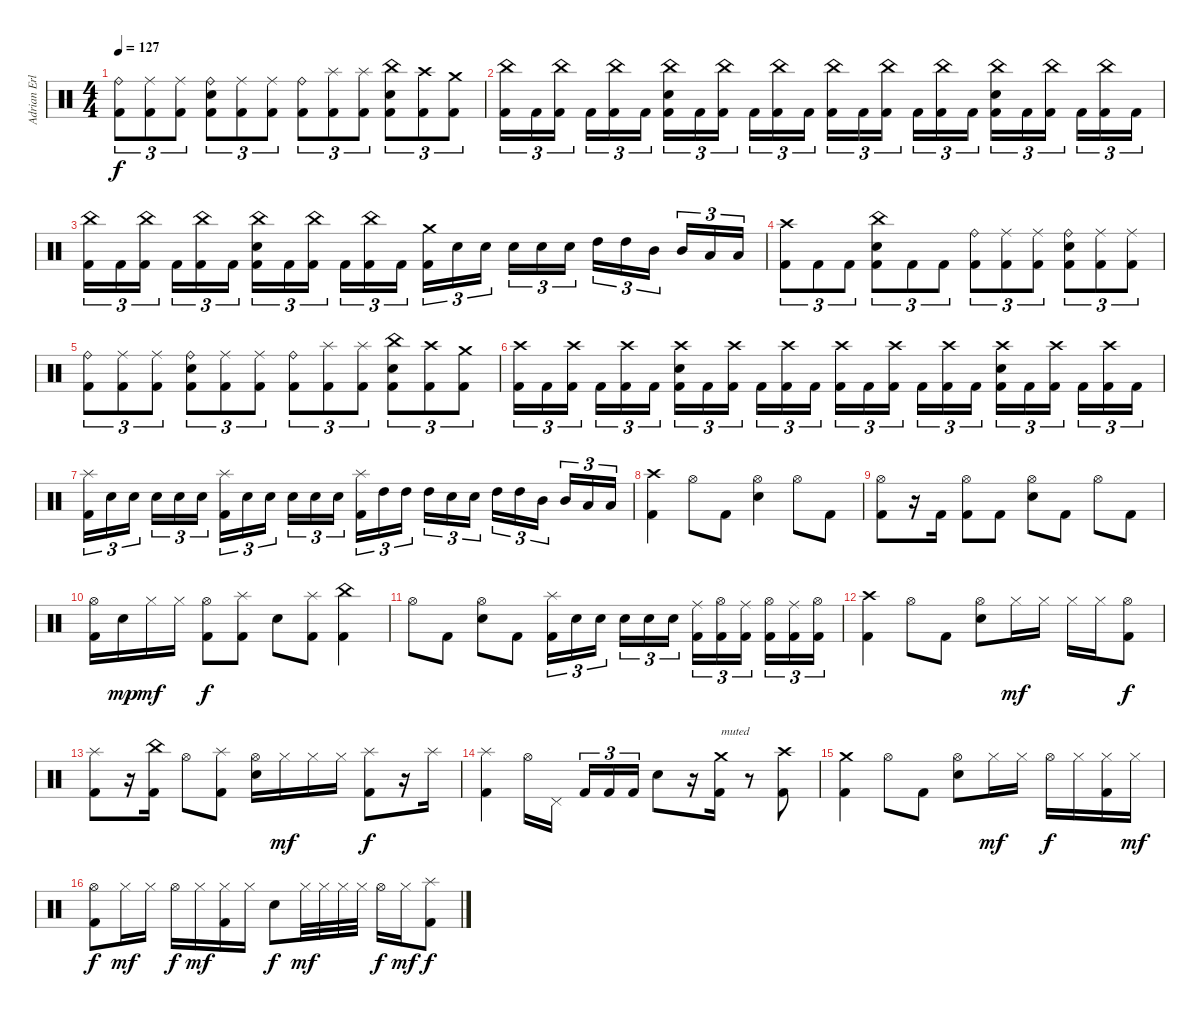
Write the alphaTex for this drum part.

\track ("Adrian Erlandsson" "Adrian Erl") {instrument percussion}
\staff {score}
\articulation defaults
\ts (4 4)
\tempo 127
\clef neutral
\ks c
("Ride (bell)" "Kick (hit) 2").8{tu (3 2) dy f} ("Ride (middle)" "Kick (hit) 2").8{tu (3 2)} ("Ride (middle)" "Kick (hit) 2").8{tu (3 2)} ("Ride (bell)" "Snare (hit) 2" "Kick (hit) 2").8{tu (3 2)} ("Ride (middle)" "Kick (hit) 2").8{tu (3 2)} ("Ride (middle)" "Kick (hit) 2").8{tu (3 2)} ("Ride (bell)" "Kick (hit) 2").8{tu (3 2)} ("Splash (hit)" "Kick (hit) 2").8{tu (3 2)} ("Splash (hit)" "Kick (hit) 2").8{tu (3 2)} ("China (hit)" "Snare (hit) 2" "Kick (hit) 2").8{tu (3 2)} ("Crash high (hit)" "Kick (hit) 2").8{tu (3 2)} ("Crash medium (hit)" "Kick (hit) 2").8{tu (3 2)} |
("China (hit)" "Kick (hit) 2").16{tu (3 2)} "Kick (hit) 2".16{tu (3 2)} ("China (hit)" "Kick (hit) 2").16{tu (3 2)} "Kick (hit) 2".16{tu (3 2)} ("China (hit)" "Kick (hit) 2").16{tu (3 2)} "Kick (hit) 2".16{tu (3 2)} ("China (hit)" "Snare (hit) 2" "Kick (hit) 2").16{tu (3 2)} "Kick (hit) 2".16{tu (3 2)} ("China (hit)" "Kick (hit) 2").16{tu (3 2)} "Kick (hit) 2".16{tu (3 2)} ("China (hit)" "Kick (hit) 2").16{tu (3 2)} "Kick (hit) 2".16{tu (3 2)} ("China (hit)" "Kick (hit) 2").16{tu (3 2)} "Kick (hit) 2".16{tu (3 2)} ("China (hit)" "Kick (hit) 2").16{tu (3 2)} "Kick (hit) 2".16{tu (3 2)} ("China (hit)" "Kick (hit) 2").16{tu (3 2)} "Kick (hit) 2".16{tu (3 2)} ("China (hit)" "Snare (hit) 2" "Kick (hit) 2").16{tu (3 2)} "Kick (hit) 2".16{tu (3 2)} ("China (hit)" "Kick (hit) 2").16{tu (3 2)} "Kick (hit) 2".16{tu (3 2)} ("China (hit)" "Kick (hit) 2").16{tu (3 2)} "Kick (hit) 2".16{tu (3 2)} |
("China (hit)" "Kick (hit) 2").16{tu (3 2)} "Kick (hit) 2".16{tu (3 2)} ("China (hit)" "Kick (hit) 2").16{tu (3 2)} "Kick (hit) 2".16{tu (3 2)} ("China (hit)" "Kick (hit) 2").16{tu (3 2)} "Kick (hit) 2".16{tu (3 2)} ("China (hit)" "Snare (hit) 2" "Kick (hit) 2").16{tu (3 2)} "Kick (hit) 2".16{tu (3 2)} ("China (hit)" "Kick (hit) 2").16{tu (3 2)} "Kick (hit) 2".16{tu (3 2)} ("China (hit)" "Kick (hit) 2").16{tu (3 2)} "Kick (hit) 2".16{tu (3 2)} ("Crash medium (hit)" "Kick (hit) 2").16{tu (3 2)} "Snare (hit) 2".16{tu (3 2)} "Snare (hit) 2".16{tu (3 2)} "Snare (hit) 2".16{tu (3 2)} "Snare (hit) 2".16{tu (3 2)} "Snare (hit) 2".16{tu (3 2)} "High Tom (hit)".16{tu (3 2)} "High Tom (hit)".16{tu (3 2)} "Mid Tom (hit)".16{tu (3 2)} "Mid Tom (hit)".16{tu (3 2)} "Low Tom (hit)".16{tu (3 2)} "Low Tom (hit)".16{tu (3 2)} |
("Crash high (hit)" "Kick (hit) 2").8{tu (3 2)} "Kick (hit) 2".8{tu (3 2)} "Kick (hit) 2".8{tu (3 2)} ("China (hit)" "Snare (hit) 2" "Kick (hit) 2").8{tu (3 2)} "Kick (hit) 2".8{tu (3 2)} "Kick (hit) 2".8{tu (3 2)} ("Ride (bell)" "Kick (hit) 2").8{tu (3 2)} ("Ride (middle)" "Kick (hit) 2").8{tu (3 2)} ("Ride (middle)" "Kick (hit) 2").8{tu (3 2)} ("Ride (bell)" "Snare (hit) 2" "Kick (hit) 2").8{tu (3 2)} ("Ride (middle)" "Kick (hit) 2").8{tu (3 2)} ("Ride (middle)" "Kick (hit) 2").8{tu (3 2)} |
("Ride (bell)" "Kick (hit) 2").8{tu (3 2)} ("Ride (middle)" "Kick (hit) 2").8{tu (3 2)} ("Ride (middle)" "Kick (hit) 2").8{tu (3 2)} ("Ride (bell)" "Snare (hit) 2" "Kick (hit) 2").8{tu (3 2)} ("Ride (middle)" "Kick (hit) 2").8{tu (3 2)} ("Ride (middle)" "Kick (hit) 2").8{tu (3 2)} ("Ride (bell)" "Kick (hit) 2").8{tu (3 2)} ("Splash (hit)" "Kick (hit) 2").8{tu (3 2)} ("Splash (hit)" "Kick (hit) 2").8{tu (3 2)} ("China (hit)" "Snare (hit) 2" "Kick (hit) 2").8{tu (3 2)} ("Crash high (hit)" "Kick (hit) 2").8{tu (3 2)} ("Crash medium (hit)" "Kick (hit) 2").8{tu (3 2)} |
("Crash high (hit)" "Kick (hit) 2").16{tu (3 2)} "Kick (hit) 2".16{tu (3 2)} ("Crash high (hit)" "Kick (hit) 2").16{tu (3 2)} "Kick (hit) 2".16{tu (3 2)} ("Crash high (hit)" "Kick (hit) 2").16{tu (3 2)} "Kick (hit) 2".16{tu (3 2)} ("Crash high (hit)" "Snare (hit) 2" "Kick (hit) 2").16{tu (3 2)} "Kick (hit) 2".16{tu (3 2)} ("Crash high (hit)" "Kick (hit) 2").16{tu (3 2)} "Kick (hit) 2".16{tu (3 2)} ("Crash high (hit)" "Kick (hit) 2").16{tu (3 2)} "Kick (hit) 2".16{tu (3 2)} ("Crash high (hit)" "Kick (hit) 2").16{tu (3 2)} "Kick (hit) 2".16{tu (3 2)} ("Crash high (hit)" "Kick (hit) 2").16{tu (3 2)} "Kick (hit) 2".16{tu (3 2)} ("Crash high (hit)" "Kick (hit) 2").16{tu (3 2)} "Kick (hit) 2".16{tu (3 2)} ("Crash high (hit)" "Snare (hit) 2" "Kick (hit) 2").16{tu (3 2)} "Kick (hit) 2".16{tu (3 2)} ("Crash high (hit)" "Kick (hit) 2").16{tu (3 2)} "Kick (hit) 2".16{tu (3 2)} ("Crash high (hit)" "Kick (hit) 2").16{tu (3 2)} "Kick (hit) 2".16{tu (3 2)} |
("Splash (hit)" "Kick (hit) 2").16{tu (3 2)} "Snare (hit) 2".16{tu (3 2)} "Snare (hit) 2".16{tu (3 2)} "Snare (hit) 2".16{tu (3 2)} "Snare (hit) 2".16{tu (3 2)} "Snare (hit) 2".16{tu (3 2)} ("Splash (hit)" "Kick (hit) 2").16{tu (3 2)} "Snare (hit) 2".16{tu (3 2)} "Snare (hit) 2".16{tu (3 2)} "Snare (hit) 2".16{tu (3 2)} "Snare (hit) 2".16{tu (3 2)} "Snare (hit) 2".16{tu (3 2)} ("Splash (hit)" "Kick (hit) 2").16{tu (3 2)} "High Tom (hit)".16{tu (3 2)} "High Tom (hit)".16{tu (3 2)} "High Tom (hit)".16{tu (3 2)} "Snare (hit) 2".16{tu (3 2)} "Snare (hit) 2".16{tu (3 2)} "High Tom (hit)".16{tu (3 2)} "High Tom (hit)".16{tu (3 2)} "Mid Tom (hit)".16{tu (3 2)} "Mid Tom (hit)".16{tu (3 2)} "Low Tom (hit)".16{tu (3 2)} "Low Tom (hit)".16{tu (3 2)} |
("Crash high (hit)" "Kick (hit) 2").4 "Hi-Hat (open)".8 "Kick (hit) 2".8 ("Hi-Hat (open)" "Snare (hit) 2").4 "Hi-Hat (open)".8 "Kick (hit) 2".8 |
("Hi-Hat (open)" "Kick (hit) 2").8 r.16 "Kick (hit) 2".16 ("Hi-Hat (open)" "Kick (hit) 2").8 "Kick (hit) 2".8 ("Hi-Hat (open)" "Snare (hit) 2").8 "Kick (hit) 2".8 "Hi-Hat (open)".8 "Kick (hit) 2".8 |
("Hi-Hat (open)" "Kick (hit) 2").16 "Snare (hit) 2".16{dy mp} "Hi-Hat (closed)".16{dy mf} "Hi-Hat (closed)".16 ("Hi-Hat (open)" "Kick (hit) 2").8{dy f} ("Splash (hit)" "Kick (hit) 2").8 "Snare (hit) 2".8 ("Splash (hit)" "Kick (hit) 2").8 ("China (hit)" "Kick (hit) 2").4 |
"Hi-Hat (open)".8 "Kick (hit) 2".8 ("Hi-Hat (open)" "Snare (hit) 2").8 "Kick (hit) 2".8 ("Splash (hit)" "Kick (hit) 2").16{tu (3 2)} "Snare (hit) 2".16{tu (3 2)} "Snare (hit) 2".16{tu (3 2)} "Snare (hit) 2".16{tu (3 2)} "Snare (hit) 2".16{tu (3 2)} "Snare (hit) 2".16{tu (3 2)} ("Ride (middle)" "Kick (hit) 2").16{tu (3 2)} ("Hi-Hat (open)" "Kick (hit) 2").16{tu (3 2)} ("Ride (middle)" "Kick (hit) 2").16{tu (3 2)} ("Hi-Hat (open)" "Kick (hit) 2").16{tu (3 2)} ("Ride (middle)" "Kick (hit) 2").16{tu (3 2)} ("Hi-Hat (open)" "Kick (hit) 2").16{tu (3 2)} |
("Crash high (hit)" "Kick (hit) 2").4 "Hi-Hat (open)".8 "Kick (hit) 2".8 ("Hi-Hat (open)" "Snare (hit) 2").8 "Hi-Hat (closed)".16{dy mf} "Hi-Hat (closed)".16 "Hi-Hat (closed)".16 "Hi-Hat (closed)".16 ("Hi-Hat (open)" "Kick (hit) 2").8{dy f} |
("Splash (hit)" "Kick (hit) 2").8 r.16 ("China (hit)" "Kick (hit) 2").16 "Hi-Hat (open)".8 ("Splash (hit)" "Kick (hit) 2").8 ("Hi-Hat (open)" "Snare (hit) 2").16 "Hi-Hat (closed)".16{dy mf} "Hi-Hat (closed)".16 "Hi-Hat (closed)".16 ("Splash (hit)" "Kick (hit) 2").8{dy f} r.16 "Splash (hit)".16 |
("Splash (hit)" "Kick (hit) 2").4 "Hi-Hat (open)".16 "Pedal Hi-Hat (hit)".16 "Kick (hit) 2".16{tu (3 2)} "Kick (hit) 2".16{tu (3 2)} "Kick (hit) 2".16{tu (3 2)} "Snare (hit) 2".8 r.16 ("Crash medium (hit)" "Kick (hit) 2").16{txt "muted"} r.8 ("Crash high (hit)" "Kick (hit) 2").8 |
("Crash medium (hit)" "Kick (hit) 2").4 "Hi-Hat (open)".8 "Kick (hit) 2".8 ("Hi-Hat (open)" "Snare (hit) 2").8 "Hi-Hat (closed)".16{dy mf} "Hi-Hat (closed)".16 "Hi-Hat (open)".16{dy f} "Hi-Hat (closed)".16 ("Hi-Hat (closed)" "Kick (hit) 2").16 "Hi-Hat (closed)".16{dy mf} |
("Hi-Hat (open)" "Kick (hit) 2").8{dy f} "Hi-Hat (closed)".16{dy mf} "Hi-Hat (closed)".16 "Hi-Hat (open)".16{dy f} "Hi-Hat (closed)".16{dy mf} ("Hi-Hat (closed)" "Kick (hit) 2").16 "Hi-Hat (closed)".16 "Snare (hit) 2".8{dy f} "Hi-Hat (closed)".32{dy mf} "Hi-Hat (closed)".32 "Hi-Hat (closed)".32 "Hi-Hat (closed)".32 "Hi-Hat (open)".16{dy f} "Hi-Hat (closed)".16{dy mf} ("Splash (hit)" "Kick (hit) 2").8{dy f}
